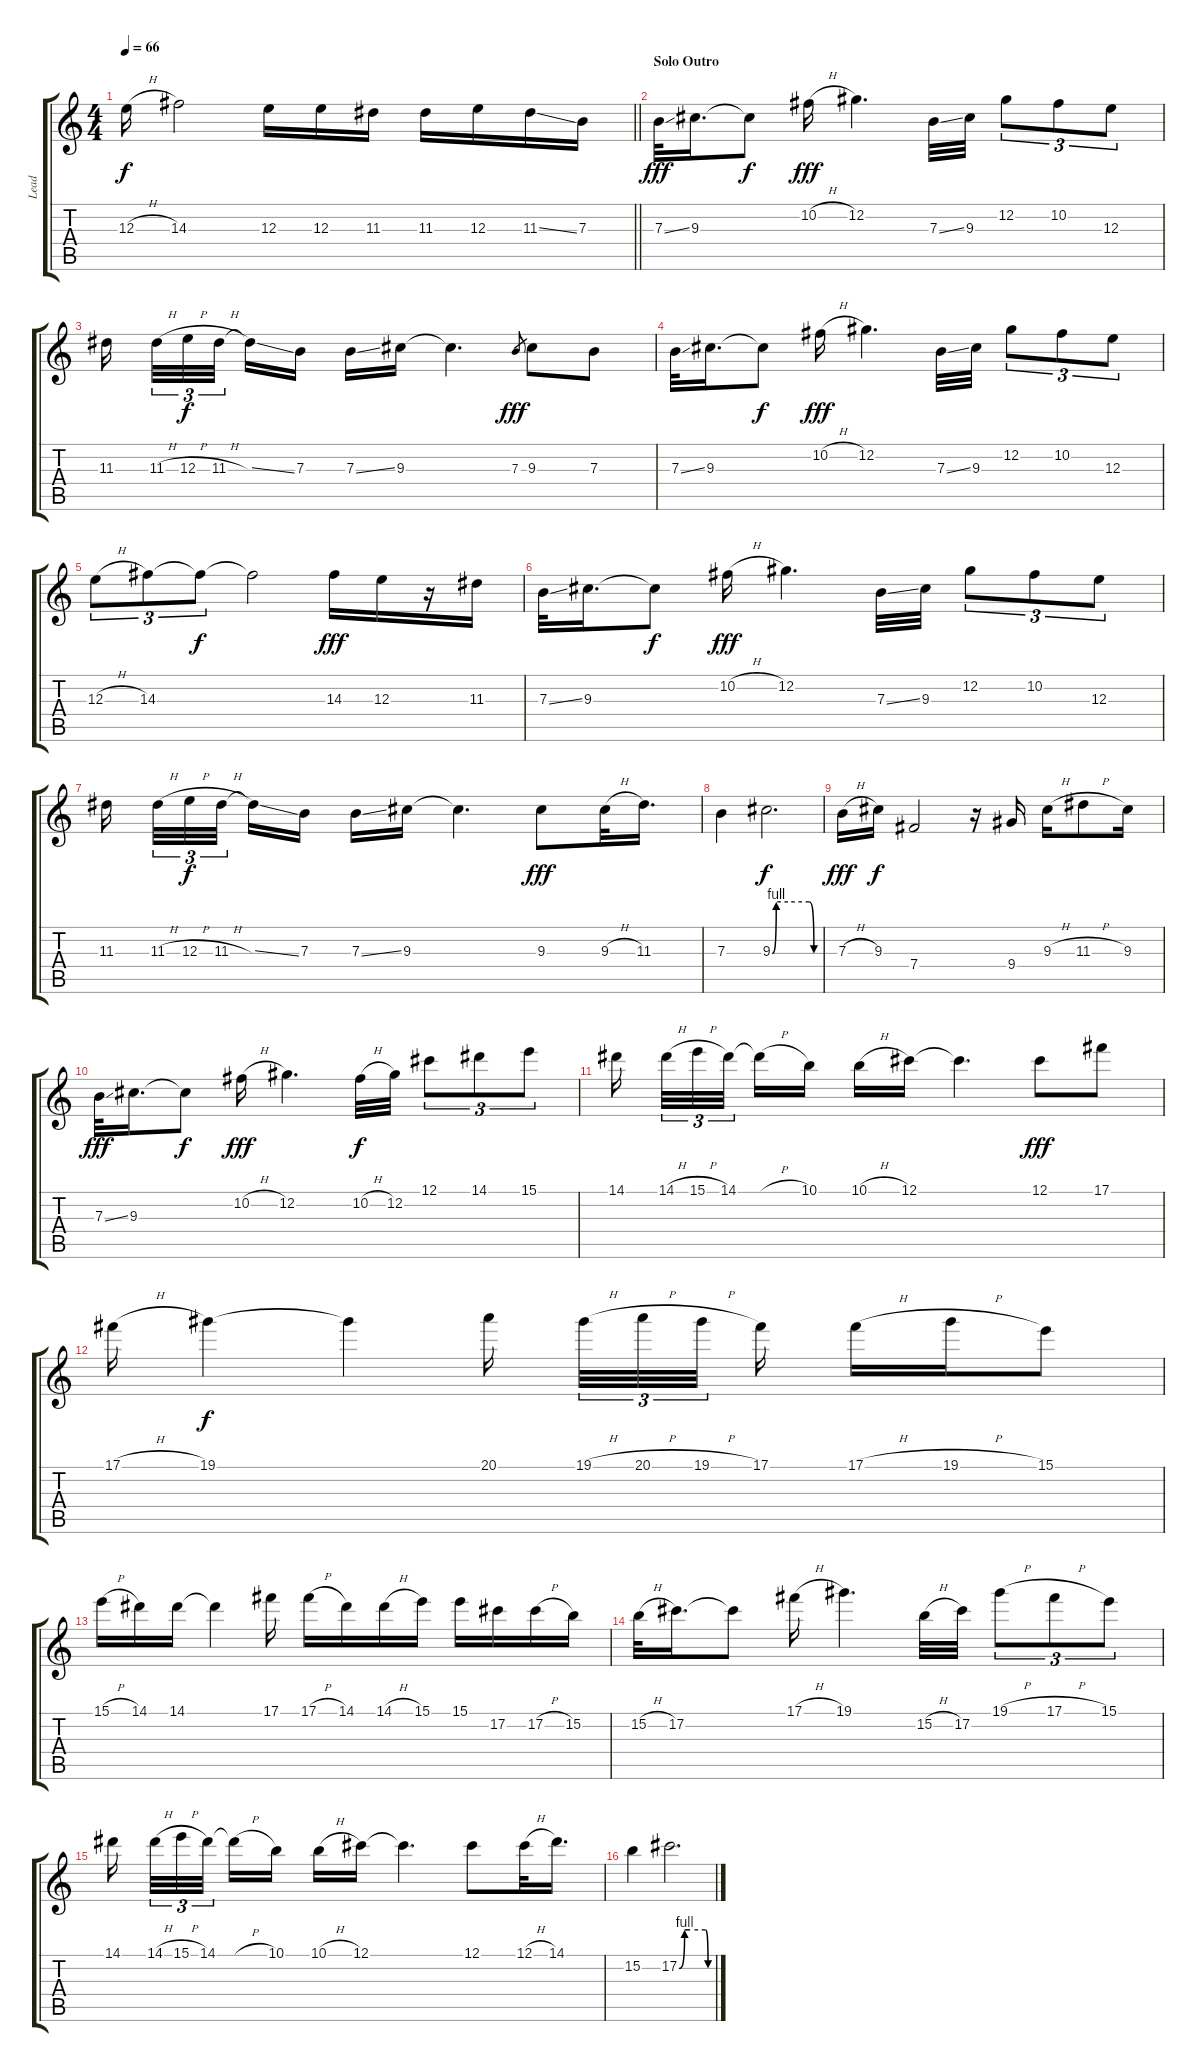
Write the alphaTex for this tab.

\track ("Lead" "Lead") {instrument overdrivenguitar}
\staff {score tabs}
\tuning (Db4 Ab3 E3 B2 Gb2 Db2) {hide}
\ts (4 4)
\tempo 66
\clef g2
\barLineRight lightlight
\ks c
12.3{h}.16{dy f} 14.3.2 12.3.16 12.3.16 11.3.16 11.3.16 12.3.16 11.3{ss}.16 7.3.16 |
\section ("" "Solo Outro")
7.3{ss}.32{dy fff} 9.3.16{d} 9.3{t}.8{dy f} 10.2{h}.16{dy fff} 12.2.4{d} 7.3{ss}.32 9.3.32 12.2.8{tu (3 2)} 10.2.8{tu (3 2)} 12.3.8{tu (3 2)} |
11.3.16{beam splitsecondary} 11.3{h}.32{tu (3 2)} 12.3{h}.32{tu (3 2) dy f} 11.3{h}.32{tu (3 2) beam splitsecondary} 11.3{ss t}.16 7.3.16 7.3{ss}.16 9.3.16 9.3{t}.4{d} 7.3.8{gr dy fff} 9.3.8 7.3.8 |
7.3{ss}.32 9.3.16{d} 9.3{t}.8{dy f} 10.2{h}.16{dy fff} 12.2.4{d} 7.3{ss}.32 9.3.32 12.2.8{tu (3 2)} 10.2.8{tu (3 2)} 12.3.8{tu (3 2)} |
12.3{h}.8{tu (3 2)} 14.3.8{tu (3 2)} 14.3{t}.8{tu (3 2) dy f} 14.3{t}.2 14.3.16{dy fff} 12.3.16 r.16 11.3.16 |
7.3{ss}.32 9.3.16{d} 9.3{t}.8{dy f} 10.2{h}.16{dy fff} 12.2.4{d} 7.3{ss}.32 9.3.32 12.2.8{tu (3 2)} 10.2.8{tu (3 2)} 12.3.8{tu (3 2)} |
11.3.16{beam splitsecondary} 11.3{h}.32{tu (3 2)} 12.3{h}.32{tu (3 2) dy f} 11.3{h}.32{tu (3 2) beam splitsecondary} 11.3{ss t}.16 7.3.16 7.3{ss}.16 9.3.16 9.3{t}.4{d} 9.3.8{dy fff} 9.3{h}.32 11.3.16{d} |
7.3.4 9.3{be (custom 0 0 5 4 20 4 47 4 53 0 60 0)}.2{d dy f} |
7.3{h}.16{dy fff} 9.3.16{dy f} 7.4.2 r.16 9.4.16 9.3{h}.16 11.3{h}.8 9.3.16 |
7.3{ss}.32{dy fff} 9.3.16{d} 9.3{t}.8{dy f} 10.2{h}.16{dy fff} 12.2.4{d} 10.2{h}.32{dy f} 12.2.32 12.1.8{tu (3 2)} 14.1.8{tu (3 2)} 15.1.8{tu (3 2)} |
14.1.16{beam splitsecondary} 14.1{h}.32{tu (3 2)} 15.1{h}.32{tu (3 2)} 14.1.32{tu (3 2) beam splitsecondary} 14.1{h t}.16 10.1.16 10.1{h}.16 12.1.16 12.1{t}.4{d} 12.1.8{dy fff} 17.1.8 |
17.1{h}.16 19.1.4{dy f} 19.1{t}.4 20.1.16{beam splitsecondary} 19.1{h}.32{tu (3 2)} 20.1{h}.32{tu (3 2)} 19.1{h}.32{tu (3 2) beam splitsecondary} 17.1.16 17.1{h}.16 19.1{h}.16 15.1.8 |
15.1{h}.16 14.1.16 14.1.16 14.1{t}.4 17.1.16 17.1{h}.16 14.1.16 14.1{h}.16 15.1.16 15.1.16 17.2.16 17.2{h}.16 15.2.16 |
15.2{h}.32 17.2.16{d} 17.2{t}.8 17.1{h}.16 19.1.4{d} 15.2{h}.32 17.2.32 19.1{h}.8{tu (3 2)} 17.1{h}.8{tu (3 2)} 15.1.8{tu (3 2)} |
14.1.16{beam splitsecondary} 14.1{h}.32{tu (3 2)} 15.1{h}.32{tu (3 2)} 14.1.32{tu (3 2) beam splitsecondary} 14.1{h t}.16 10.1.16 10.1{h}.16 12.1.16 12.1{t}.4{d} 12.1.8 12.1{h}.32 14.1.16{d} |
15.2.4 17.2{be (custom 0 0 10 4 20 4 48 4 53 0 60 0)}.2{d}
